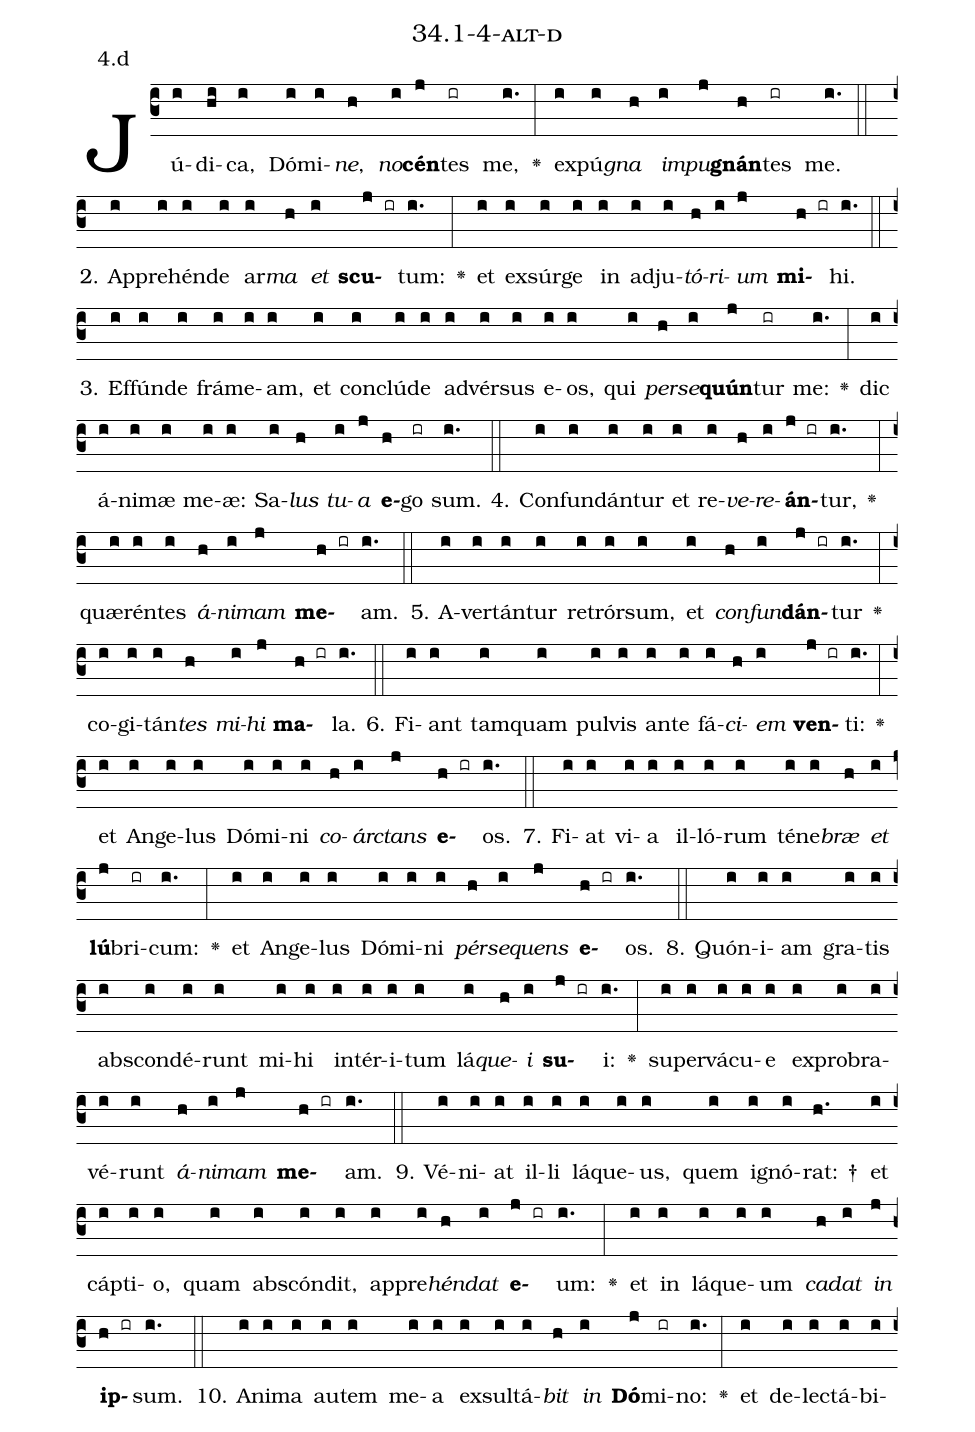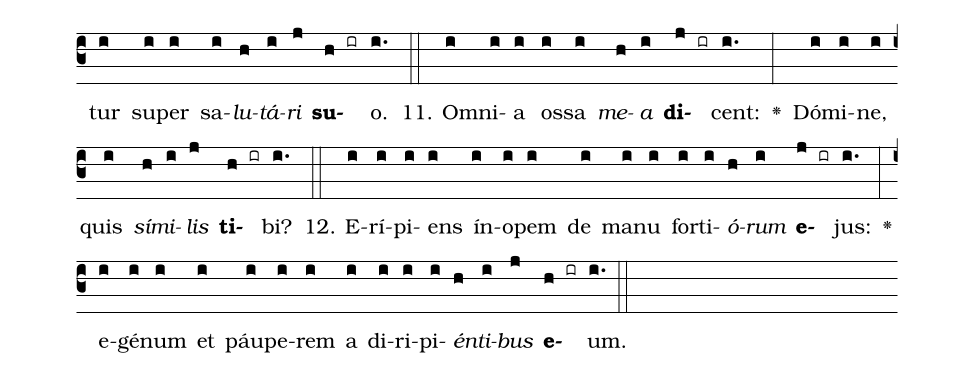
name: 34.1-4-alt-d;
annotation: 4.d;
%%
(c3)Jú(i)di(hi)ca,(i) Dó(i)mi(i)<i>ne</i>,(h) <i>no</i>(i)<b>cén</b>(j)tes(ir) me,(i.) <v>\greheightstar</v>(:) ex(i)pú(i)<i>gna</i>(h) <i>im</i>(i)<i>pu</i>(j)<b>gnán</b>(h)tes(ir) me.(i.) (::)
2. Ap(i)pre(i)hén(i)de(i) ar(i)<i>ma</i>(h) <i>et</i>(i) <b>scu</b>(j ir)tum:(i.) <v>\greheightstar</v>(:) et(i) ex(i)súr(i)ge(i) in(i) ad(i)ju(i)<i>tó</i>(h)<i>ri</i>(i)<i>um</i>(j) <b>mi</b>(h ir)hi.(i.) (::)
3. Ef(i)fún(i)de(i) frá(i)me(i)am,(i) et(i) con(i)clú(i)de(i) ad(i)vér(i)sus(i) e(i)os,(i) qui(i) <i>per</i>(h)<i>se</i>(i)<b>quún</b>(j)tur(ir) me:(i.) <v>\greheightstar</v>(:) dic(i) á(i)ni(i)mæ(i) me(i)æ:(i) Sa(i)<i>lus</i>(h) <i>tu</i>(i)<i>a</i>(j) <b>e</b>(h)go(ir) sum.(i.) (::)
4. Con(i)fun(i)dán(i)tur(i) et(i) re(i)<i>ve</i>(h)<i>re</i>(i)<b>án</b>(j ir)tur,(i.) <v>\greheightstar</v>(:) quæ(i)rén(i)tes(i) <i>á</i>(h)<i>ni</i>(i)<i>mam</i>(j) <b>me</b>(h ir)am.(i.) (::)
5. A(i)ver(i)tán(i)tur(i) re(i)trór(i)sum,(i) et(i) <i>con</i>(h)<i>fun</i>(i)<b>dán</b>(j ir)tur(i.) <v>\greheightstar</v>(:) co(i)gi(i)tán(i)<i>tes</i>(h) <i>mi</i>(i)<i>hi</i>(j) <b>ma</b>(h ir)la.(i.) (::)
6. Fi(i)ant(i) tam(i)quam(i) pul(i)vis(i) an(i)te(i) fá(i)<i>ci</i>(h)<i>em</i>(i) <b>ven</b>(j ir)ti:(i.) <v>\greheightstar</v>(:) et(i) An(i)ge(i)lus(i) Dó(i)mi(i)ni(i) <i>co</i>(h)<i>árc</i>(i)<i>tans</i>(j) <b>e</b>(h ir)os.(i.) (::)
7. Fi(i)at(i) vi(i)a(i) il(i)ló(i)rum(i) té(i)ne(i)<i>bræ</i>(h) <i>et</i>(i) <b>lú</b>(j)bri(ir)cum:(i.) <v>\greheightstar</v>(:) et(i) An(i)ge(i)lus(i) Dó(i)mi(i)ni(i) <i>pér</i>(h)<i>se</i>(i)<i>quens</i>(j) <b>e</b>(h ir)os.(i.) (::)
8. Quón(i)i(i)am(i) gra(i)tis(i) abs(i)con(i)dé(i)runt(i) mi(i)hi(i) in(i)tér(i)i(i)tum(i) lá(i)<i>que</i>(h)<i>i</i>(i) <b>su</b>(j ir)i:(i.) <v>\greheightstar</v>(:) su(i)per(i)vá(i)cu(i)e(i) ex(i)pro(i)bra(i)vé(i)runt(i) <i>á</i>(h)<i>ni</i>(i)<i>mam</i>(j) <b>me</b>(h ir)am.(i.) (::)
9. Vé(i)ni(i)at(i) il(i)li(i) lá(i)que(i)us,(i) quem(i) i(i)gnó(i)rat: †(h.) et(i) cáp(i)ti(i)o,(i) quam(i) abs(i)cón(i)dit,(i) ap(i)pre(i)<i>hén</i>(h)<i>dat</i>(i) <b>e</b>(j ir)um:(i.) <v>\greheightstar</v>(:) et(i) in(i) lá(i)que(i)um(i) <i>ca</i>(h)<i>dat</i>(i) <i>in</i>(j) <b>ip</b>(h ir)sum.(i.) (::)
10. A(i)ni(i)ma(i) au(i)tem(i) me(i)a(i) ex(i)sul(i)tá(i)<i>bit</i>(h) <i>in</i>(i) <b>Dó</b>(j)mi(ir)no:(i.) <v>\greheightstar</v>(:) et(i) de(i)lec(i)tá(i)bi(i)tur(i) su(i)per(i) sa(i)<i>lu</i>(h)<i>tá</i>(i)<i>ri</i>(j) <b>su</b>(h ir)o.(i.) (::)
11. Om(i)ni(i)a(i) os(i)sa(i) <i>me</i>(h)<i>a</i>(i) <b>di</b>(j ir)cent:(i.) <v>\greheightstar</v>(:) Dó(i)mi(i)ne,(i) quis(i) <i>sí</i>(h)<i>mi</i>(i)<i>lis</i>(j) <b>ti</b>(h ir)bi?(i.) (::)
12. E(i)rí(i)pi(i)ens(i) ín(i)o(i)pem(i) de(i) ma(i)nu(i) for(i)ti(i)<i>ó</i>(h)<i>rum</i>(i) <b>e</b>(j ir)jus:(i.) <v>\greheightstar</v>(:) e(i)gé(i)num(i) et(i) páu(i)pe(i)rem(i) a(i) di(i)ri(i)pi(i)<i>én</i>(h)<i>ti</i>(i)<i>bus</i>(j) <b>e</b>(h ir)um.(i.) (::)
